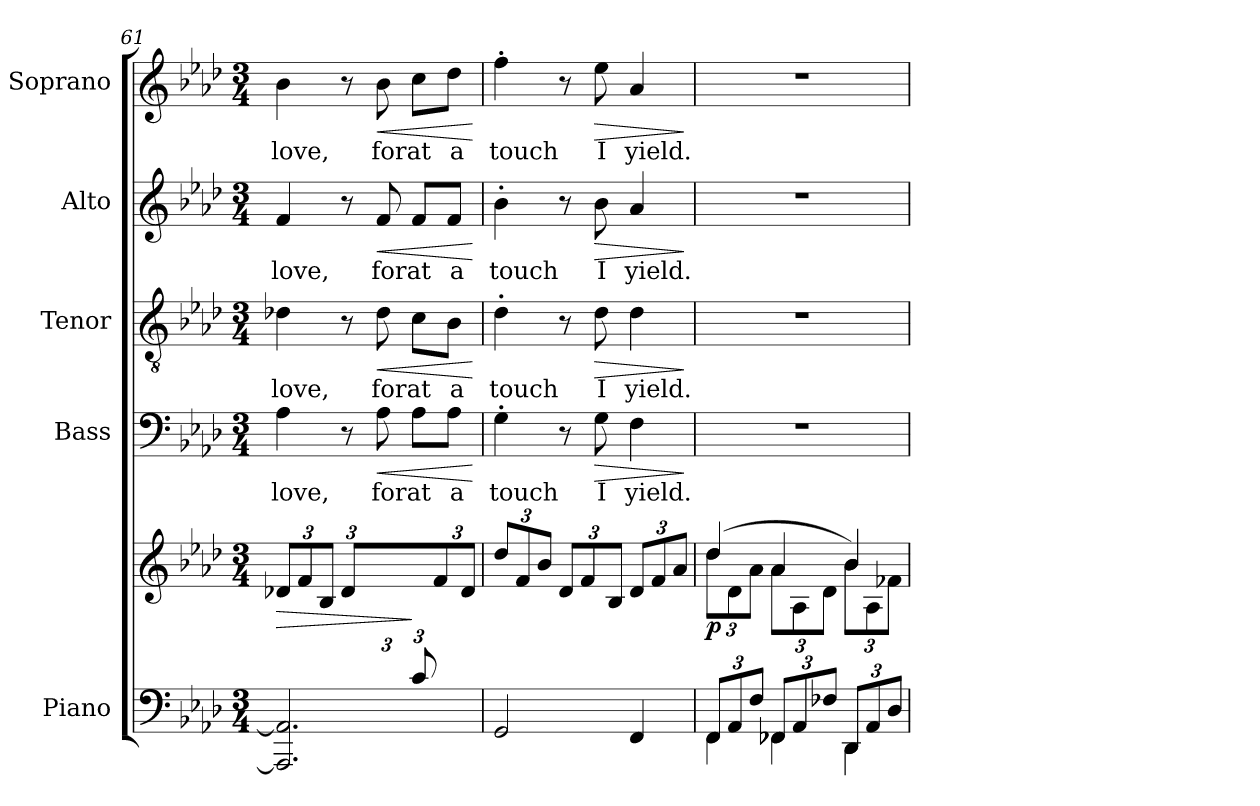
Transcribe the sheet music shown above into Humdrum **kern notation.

**kern	**kern	**dynam	**kern	**text	**dynam	**kern	**text	**dynam	**kern	**text	**dynam	**kern	**text	**dynam
*part5	*part5	*part5	*part4	*part4	*part4	*part3	*part3	*part3	*part2	*part2	*part2	*part1	*part1	*part1
*staff6	*staff5	*staff5/6	*staff4	*staff4	*staff4	*staff3	*staff3	*staff3	*staff2	*staff2	*staff2	*staff1	*staff1	*staff1
*I"Piano	*	*	*I"Bass	*	*	*I"Tenor	*	*	*I"Alto	*	*	*I"Soprano	*	*
*I'Pno.	*	*	*I'B.	*	*	*I'T.	*	*	*I'A.	*	*	*I'S.	*	*
*clefF4	*clefG2	*	*clefF4	*	*	*clefGv2	*	*	*clefG2	*	*	*clefG2	*	*
*k[b-e-a-d-]	*k[b-e-a-d-]	*	*k[b-e-a-d-]	*	*	*k[b-e-a-d-]	*	*	*k[b-e-a-d-]	*	*	*k[b-e-a-d-]	*	*
*M3/4	*M3/4	*	*M3/4	*	*	*M3/4	*	*	*M3/4	*	*	*M3/4	*	*
=61	=61	=61	=61	=61	=61	=61	=61	=61	=61	=61	=61	=61	=61	=61
*^	*	*	*	*	*	*	*	*	*	*	*	*	*	*
*	*	*Xbrackettup	*	*	*	*	*	*	*	*	*	*	*	*	*
!	!	!	!LO:HP:b	!	!LO:LY:b	!	!	!LO:LY:b	!	!	!LO:LY:b	!	!	!LO:LY:b	!
3ryy	2.AAA-/] 2.AA-/]	12d-X/L	>	4A-\	love,	.	4d-X\	love,	.	4f/	love,	.	4b-\	love,	.
.	.	12f/	.	.	.	.	.	.	.	.	.	.	.	.	.
.	.	12B-/J	.	.	.	.	.	.	.	.	.	.	.	.	.
.	.	12d-/L	.	8r	.	.	8r	.	.	8r	.	.	8r	.	.
12F/	.	4ryy	.	.	.	.	.	.	.	.	.	.	.	.	.
!	!	!	!	!	!LO:LY:b	!LO:HP:b	!	!LO:LY:b	!LO:HP:b	!	!LO:LY:b	!LO:HP:b	!	!LO:LY:b	!LO:HP:b
.	.	.	.	8A-\	for	<	8d-\	for	<	8f/	for	<	8b-\	for	<
12B-/J	.	.	.	.	.	.	.	.	.	.	.	.	.	.	.
*Xbrackettup	*	*	*	*	*	*	*	*	*	*	*	*	*	*	*
!	!	!	!	!	!LO:LY:b	!	!	!LO:LY:b	!	!	!LO:LY:b	!	!	!LO:LY:b	!
12c/L	.	.	]	8A-\L	at	.	8c\L	at	.	8f/L	at	.	8cc\L	at	.
6ryy	.	12f/	.	.	.	.	.	.	.	.	.	.	.	.	.
!	!	!	!	!	!LO:LY:b	!	!	!LO:LY:b	!	!	!LO:LY:b	!	!	!LO:LY:b	!
.	.	.	.	8A-\J	a	.	8B-\J	a	.	8f/J	a	.	8dd-\J	a	.
.	.	12d-/J	.	.	.	.	.	.	.	.	.	.	.	.	.
*v	*v	*	*	*	*	*	*	*	*	*	*	*	*	*	*
.	.	.	.	.	[	.	.	[	.	.	[	.	.	[
!!LO:PB:g=z
=62	=62	=62	=62	=62	=62	=62	=62	=62	=62	=62	=62	=62	=62	=62
!	!	!	!	!LO:LY:b	!	!	!LO:LY:b	!	!	!LO:LY:b	!	!	!LO:LY:b	!
2GG/	12dd-/L	.	4G'\	touch	.	4d-'\	touch	.	4b-'\	touch	.	4ff'\	touch	.
.	12f/	.	.	.	.	.	.	.	.	.	.	.	.	.
.	12b-/J	.	.	.	.	.	.	.	.	.	.	.	.	.
.	12d-/L	.	8r	.	.	8r	.	.	8r	.	.	8r	.	.
.	12f/	.	.	.	.	.	.	.	.	.	.	.	.	.
!	!	!	!	!LO:LY:b	!LO:HP:b	!	!LO:LY:b	!LO:HP:b	!	!LO:LY:b	!LO:HP:b	!	!LO:LY:b	!LO:HP:b
.	.	.	8G\	I	>	8d-\	I	>	8b-\	I	>	8ee-\	I	>
.	12B-/J	.	.	.	.	.	.	.	.	.	.	.	.	.
!	!	!	!	!LO:LY:b	!	!	!LO:LY:b	!	!	!LO:LY:b	!	!	!LO:LY:b	!
4FF/	12d-/L	.	4F\	yield.	.	4d-\	yield.	.	4a-/	yield.	.	4a-/	yield.	.
.	12f/	.	.	.	.	.	.	.	.	.	.	.	.	.
.	12a-/J	.	.	.	.	.	.	.	.	.	.	.	.	.
.	.	.	.	.	]	.	.	]	.	.	]	.	.	]
=63	=63	=63	=63	=63	=63	=63	=63	=63	=63	=63	=63	=63	=63	=63
*^	*^	*	*	*	*	*	*	*	*	*	*	*	*	*
!	!	!	!	!LO:DY:b	!	!	!	!	!	!	!	!	!	!	!	!
12FF/L	4FF\	(4dd-/	12dd-\L	p	2.r	.	.	2.r	.	.	2.r	.	.	2.r	.	.
12AA-/	.	.	12d-\	.	.	.	.	.	.	.	.	.	.	.	.	.
12F/J	.	.	12a-\J	.	.	.	.	.	.	.	.	.	.	.	.	.
12FF-X/L	4FF-\	4a-/	12a-\L	.	.	.	.	.	.	.	.	.	.	.	.	.
12AA-/	.	.	12A-\	.	.	.	.	.	.	.	.	.	.	.	.	.
12F-X/J	.	.	12d-\J	.	.	.	.	.	.	.	.	.	.	.	.	.
12DD-/L	4DD-\	4b-/)	12b-\L	.	.	.	.	.	.	.	.	.	.	.	.	.
12AA-/	.	.	12A-\	.	.	.	.	.	.	.	.	.	.	.	.	.
12D-/J	.	.	12f-X\J	.	.	.	.	.	.	.	.	.	.	.	.	.
*v	*v	*	*	*	*	*	*	*	*	*	*	*	*	*	*	*
*	*v	*v	*	*	*	*	*	*	*	*	*	*	*	*	*
=	=	=	=	=	=	=	=	=	=	=	=	=	=	=
*-	*-	*-	*-	*-	*-	*-	*-	*-	*-	*-	*-	*-	*-	*-
